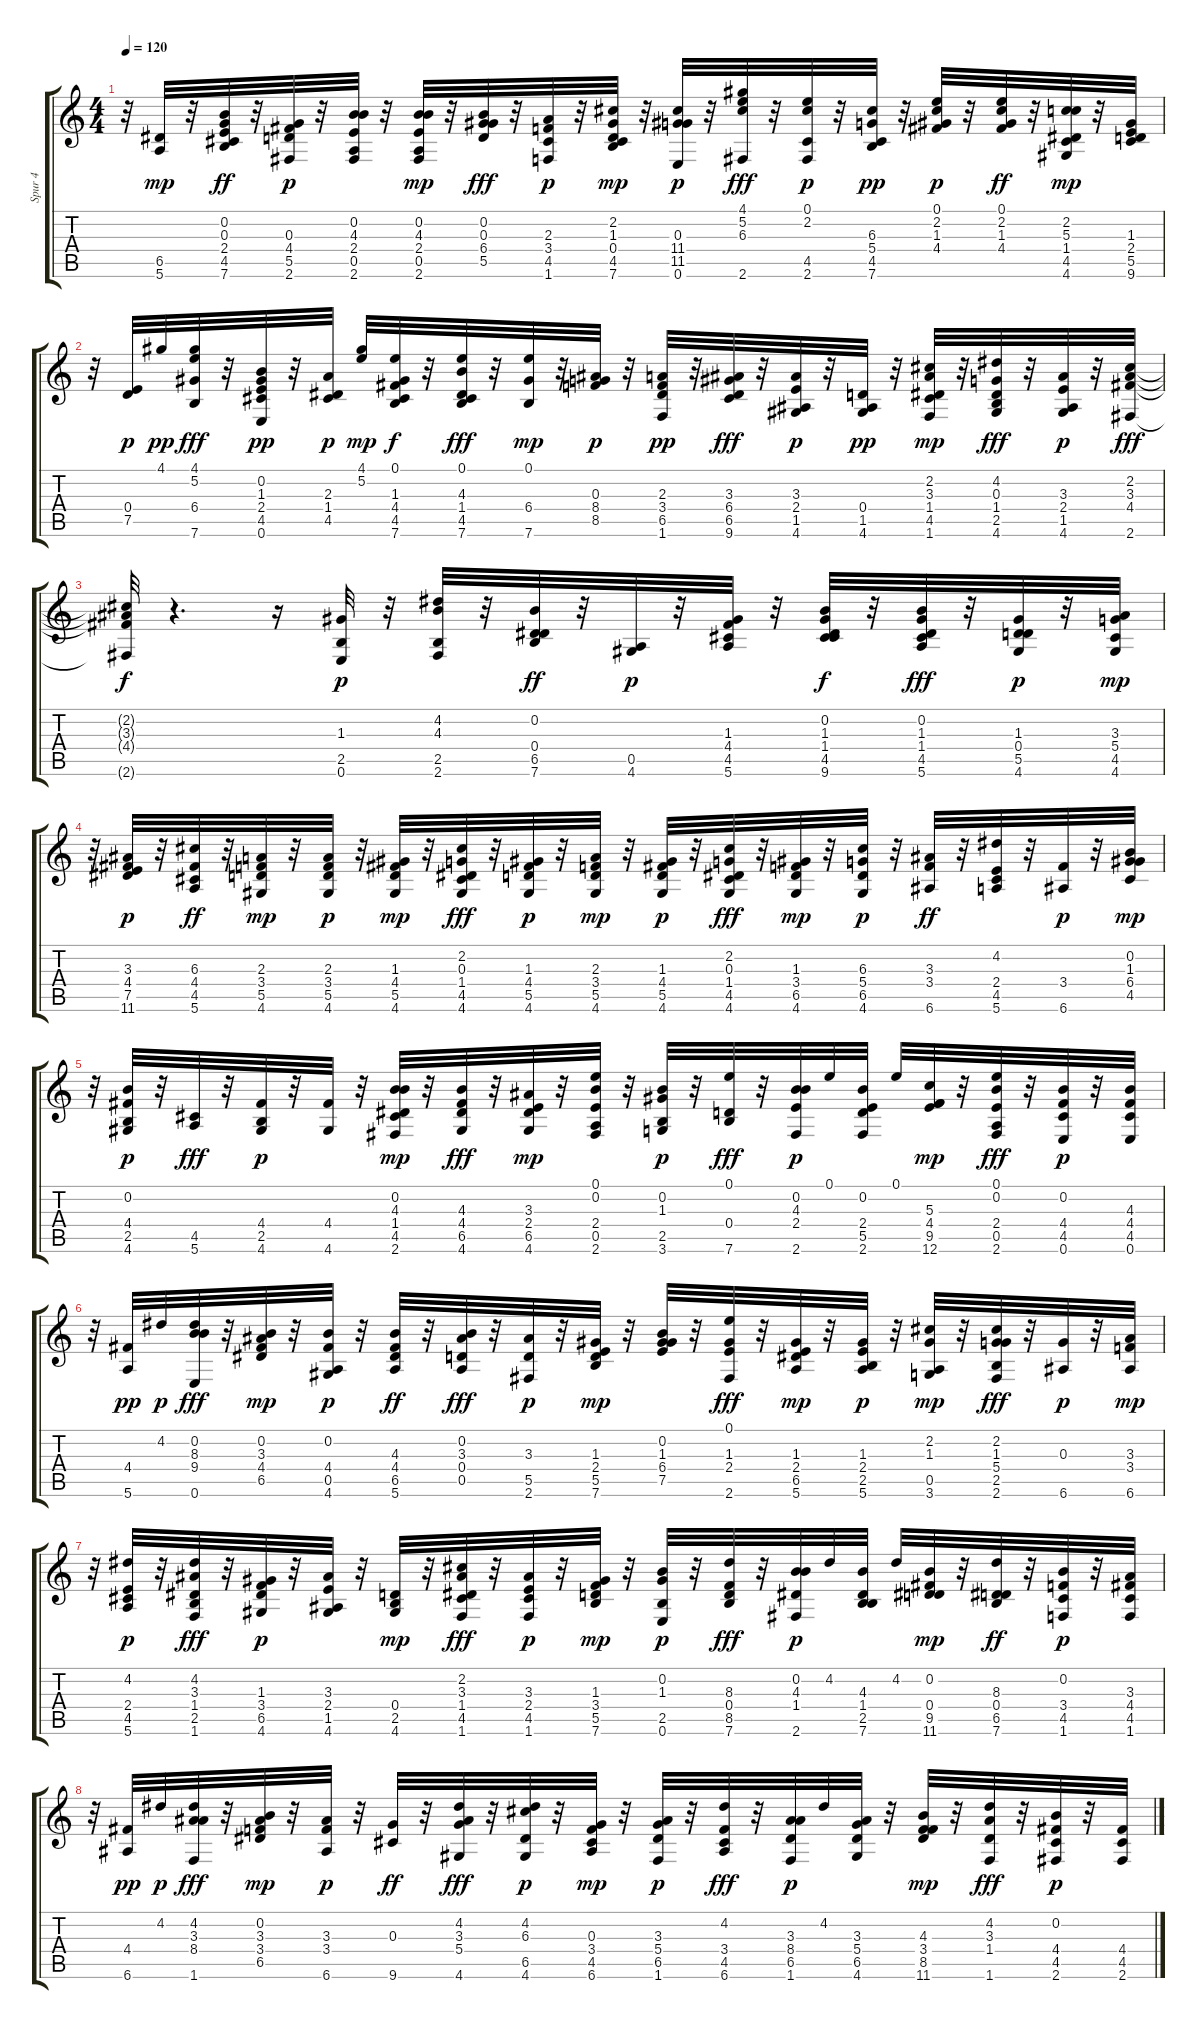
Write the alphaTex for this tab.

\track ("Spur 4" "Spur 4") {instrument acousticguitarnylon}
\staff {score tabs}
\tuning (E4 B3 G3 D3 A2 E2) {hide}
\ts (4 4)
\tempo 120
\clef g2
\ks c
r.32{dy mp} (6.5 5.6).32 r.32 (0.2 0.3 2.4 4.5 7.6).32{dy ff} r.32 (0.3 4.4 5.5 2.6).32{dy p} r.32 (0.2 4.3 2.4 0.5 2.6).32 r.32 (0.2 4.3 2.4 0.5 2.6).32{dy mp} r.32 (0.2 0.3 6.4 5.5).32{dy fff} r.32 (2.3 3.4 4.5 1.6).32{dy p} r.32 (2.2 1.3 0.4 4.5 7.6).32{dy mp} r.32 (0.3 11.4 11.5 0.6).32{dy p} r.32 (4.1 5.2 6.3 2.6).32{dy fff} r.32 (0.1 2.2 4.5 2.6).32{dy p} r.32 (6.3 5.4 4.5 7.6).32{dy pp} r.32 (0.1 2.2 1.3 4.4).32{dy p} r.32 (0.1 2.2 1.3 4.4).32{dy ff} r.32 (2.2 5.3 1.4 4.5 4.6).32{dy mp} r.32 (1.3 2.4 5.5 9.6).32 |
r.32 (0.4 7.5).32{dy p} 4.1.32{dy pp} (4.1 5.2 6.4 7.6).32{dy fff} r.32 (0.2 1.3 2.4 4.5 0.6).32{dy pp} r.32 (2.3 1.4 4.5).32{dy p} (4.1 5.2).32{dy mp} (0.1 1.3 4.4 4.5 7.6).32{dy f} r.32 (0.1 4.3 1.4 4.5 7.6).32{dy fff} r.32 (0.1 6.4 7.6).32{dy mp} r.32 (0.3 8.4 8.5).32{dy p} r.32 (2.3 3.4 6.5 1.6).32{dy pp} r.32 (3.3 6.4 6.5 9.6).32{dy fff} r.32 (3.3 2.4 1.5 4.6).32{dy p} r.32 (0.4 1.5 4.6).32{dy pp} r.32 (2.2 3.3 1.4 4.5 1.6).32{dy mp} r.32 (4.2 0.3 1.4 2.5 4.6).32{dy fff} r.32 (3.3 2.4 1.5 4.6).32{dy p} r.32 (2.2 3.3 4.4 2.6).32{dy fff} |
(2.2{t} 3.3{t} 4.4{t} 2.6{t}).32{dy f} r.4{d} r.16 (1.3 2.5 0.6).32{dy p} r.32 (4.2 4.3 2.5 2.6).32 r.32 (0.2 0.4 6.5 7.6).32{dy ff} r.32 (0.5 4.6).32{dy p} r.32 (1.3 4.4 4.5 5.6).32 r.32 (0.2 1.3 1.4 4.5 9.6).32{dy f} r.32 (0.2 1.3 1.4 4.5 5.6).32{dy fff} r.32 (1.3 0.4 5.5 4.6).32{dy p} r.32 (3.3 5.4 4.5 4.6).32{dy mp} |
r.32 (3.3 4.4 7.5 11.6).32{dy p} r.32 (6.3 4.4 4.5 5.6).32{dy ff} r.32 (2.3 3.4 5.5 4.6).32{dy mp} r.32 (2.3 3.4 5.5 4.6).32{dy p} r.32 (1.3 4.4 5.5 4.6).32{dy mp} r.32 (2.2 0.3 1.4 4.5 4.6).32{dy fff} r.32 (1.3 4.4 5.5 4.6).32{dy p} r.32 (2.3 3.4 5.5 4.6).32{dy mp} r.32 (1.3 4.4 5.5 4.6).32{dy p} r.32 (2.2 0.3 1.4 4.5 4.6).32{dy fff} r.32 (1.3 3.4 6.5 4.6).32{dy mp} r.32 (6.3 5.4 6.5 4.6).32{dy p} r.32 (3.3 3.4 6.6).32{dy ff} r.32 (4.2 2.4 4.5 5.6).32 r.32 (3.4 6.6).32{dy p} r.32 (0.2 1.3 6.4 4.5).32{dy mp} |
r.32 (0.2 4.4 2.5 4.6).32{dy p} r.32 (4.5 5.6).32{dy fff} r.32 (4.4 2.5 4.6).32{dy p} r.32 (4.4 4.6).32 r.32 (0.2 4.3 1.4 4.5 2.6).32{dy mp} r.32 (4.3 4.4 6.5 4.6).32{dy fff} r.32 (3.3 2.4 6.5 4.6).32{dy mp} r.32 (0.1 0.2 2.4 0.5 2.6).32 r.32 (0.2 1.3 2.5 3.6).32{dy p} r.32 (0.1 0.4 7.6).32{dy fff} r.32 (0.2 4.3 2.4 2.6).32{dy p} 0.1.32 (0.2 2.4 5.5 2.6).32 0.1.32 (5.3 4.4 9.5 12.6).32{dy mp} r.32 (0.1 0.2 2.4 0.5 2.6).32{dy fff} r.32 (0.2 4.4 4.5 0.6).32{dy p} r.32 (4.3 4.4 4.5 0.6).32 |
r.32 (4.4 5.6).32{dy pp} 4.2.32{dy p} (0.2 8.3 9.4 0.6).32{dy fff} r.32 (0.2 3.3 4.4 6.5).32{dy mp} r.32 (0.2 4.4 0.5 4.6).32{dy p} r.32 (4.3 4.4 6.5 5.6).32{dy ff} r.32 (0.2 3.3 0.4 0.5).32{dy fff} r.32 (3.3 5.5 2.6).32{dy p} r.32 (1.3 2.4 5.5 7.6).32{dy mp} r.32 (0.2 1.3 6.4 7.5).32 r.32 (0.1 1.3 2.4 2.6).32{dy fff} r.32 (1.3 2.4 6.5 5.6).32{dy mp} r.32 (1.3 2.4 2.5 5.6).32{dy p} r.32 (2.2 1.3 0.5 3.6).32{dy mp} r.32 (2.2 1.3 5.4 2.5 2.6).32{dy fff} r.32 (0.3 6.6).32{dy p} r.32 (3.3 3.4 6.6).32{dy mp} |
r.32 (4.2 2.4 4.5 5.6).32{dy p} r.32 (4.2 3.3 1.4 2.5 1.6).32{dy fff} r.32 (1.3 3.4 6.5 4.6).32{dy p} r.32 (3.3 2.4 1.5 4.6).32 r.32 (0.4 2.5 4.6).32{dy mp} r.32 (2.2 3.3 1.4 4.5 1.6).32{dy fff} r.32 (3.3 2.4 4.5 1.6).32{dy p} r.32 (1.3 3.4 5.5 7.6).32{dy mp} r.32 (0.2 1.3 2.5 0.6).32{dy p} r.32 (8.3 0.4 8.5 7.6).32{dy fff} r.32 (0.2 4.3 1.4 2.6).32{dy p} 4.2.32 (4.3 1.4 2.5 7.6).32 4.2.32 (0.2 0.4 9.5 11.6).32{dy mp} r.32 (8.3 0.4 6.5 7.6).32{dy ff} r.32 (0.2 3.4 4.5 1.6).32{dy p} r.32 (3.3 4.4 4.5 1.6).32 |
r.32 (4.4 6.6).32{dy pp} 4.2.32{dy p} (4.2 3.3 8.4 1.6).32{dy fff} r.32 (0.2 3.3 3.4 6.5).32{dy mp} r.32 (3.3 3.4 6.6).32{dy p} r.32 (0.3 9.6).32{dy ff} r.32 (4.2 3.3 5.4 4.6).32{dy fff} r.32 (4.2 6.3 6.5 4.6).32{dy p} r.32 (0.3 3.4 4.5 6.6).32{dy mp} r.32 (3.3 5.4 6.5 1.6).32{dy p} r.32 (4.2 3.4 4.5 6.6).32{dy fff} r.32 (3.3 8.4 6.5 1.6).32{dy p} 4.2.32 (3.3 5.4 6.5 4.6).32 r.32 (4.3 3.4 8.5 11.6).32{dy mp} r.32 (4.2 3.3 1.4 1.6).32{dy fff} r.32 (0.2 4.4 4.5 2.6).32{dy p} r.32 (4.4 4.5 2.6).32
